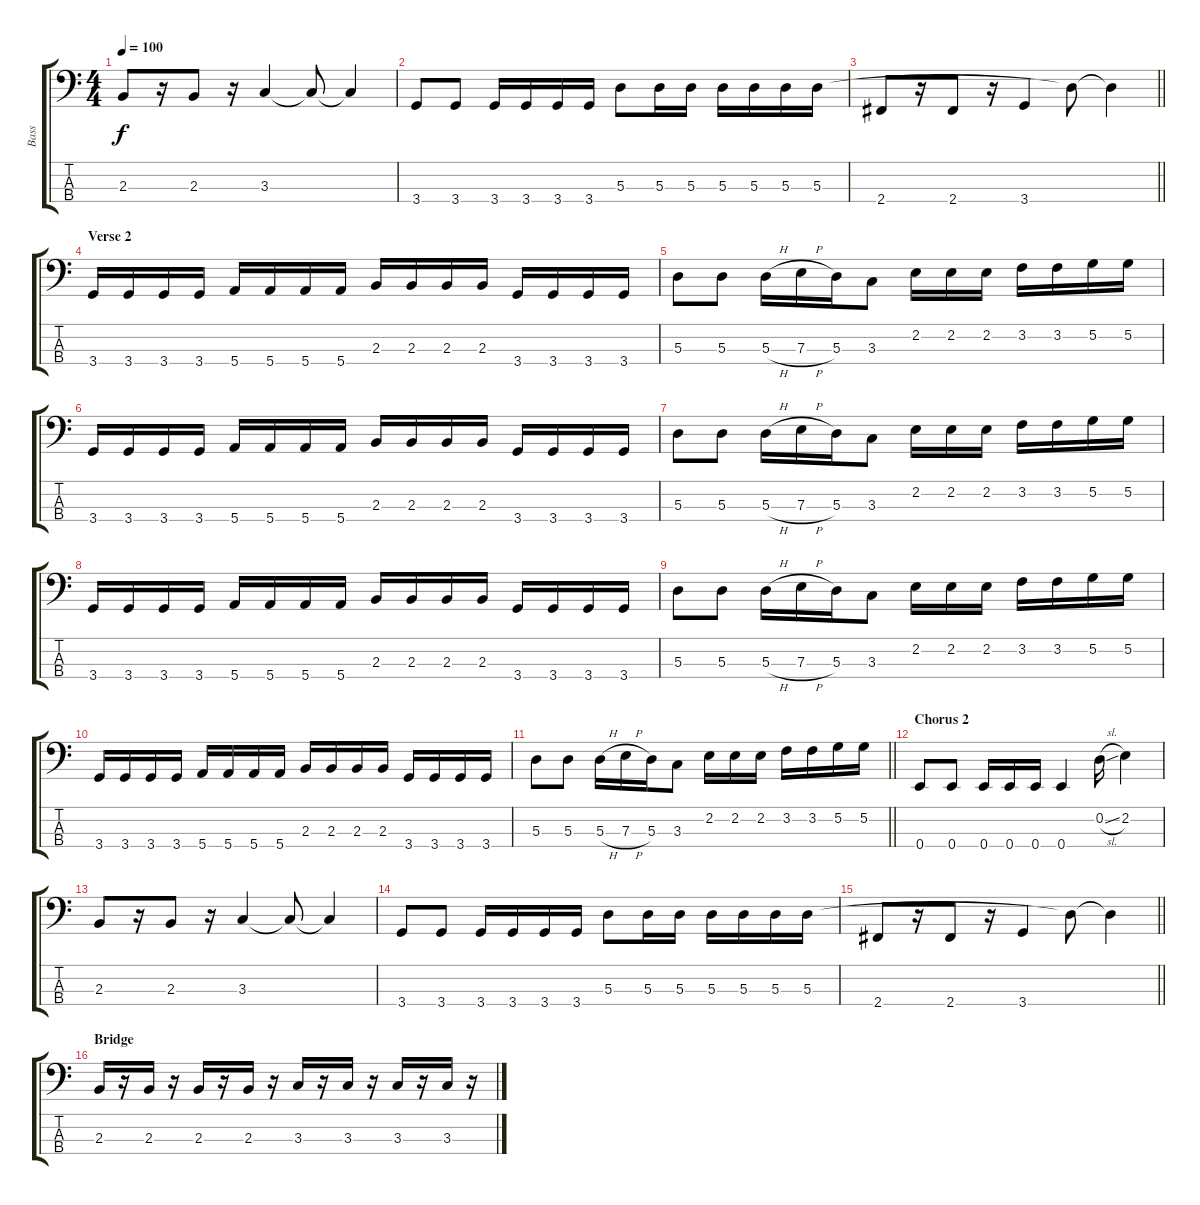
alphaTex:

\track ("Bass" "Bass") {solo instrument electricbassfinger}
\staff {score tabs}
\tuning (G2 D2 A1 E1) {hide}
\ts (4 4)
\tempo 100
\clef f4
\ks c
2.3.8{dy f} r.16 2.3.8 r.16 3.3.4 3.3{t}.8 3.3{t}.4 |
3.4.8 3.4.8 3.4.16 3.4.16 3.4.16 3.4.16 5.3.8 5.3.16 5.3.16 5.3.16 5.3.16 5.3.16 5.3.16 |
\barLineRight lightlight
2.4.8 r.16 2.4.8 r.16 3.4.4 5.3{t}.8 5.3{t}.4 |
\section ("" "Verse 2")
3.4.16 3.4.16 3.4.16 3.4.16 5.4.16 5.4.16 5.4.16 5.4.16 2.3.16 2.3.16 2.3.16 2.3.16 3.4.16 3.4.16 3.4.16 3.4.16 |
5.3.8 5.3.8 5.3{h}.16 7.3{h}.16 5.3.16 3.3.8 2.2.16 2.2.16 2.2.16 3.2.16 3.2.16 5.2.16 5.2.16 |
3.4.16 3.4.16 3.4.16 3.4.16 5.4.16 5.4.16 5.4.16 5.4.16 2.3.16 2.3.16 2.3.16 2.3.16 3.4.16 3.4.16 3.4.16 3.4.16 |
5.3.8 5.3.8 5.3{h}.16 7.3{h}.16 5.3.16 3.3.8 2.2.16 2.2.16 2.2.16 3.2.16 3.2.16 5.2.16 5.2.16 |
3.4.16 3.4.16 3.4.16 3.4.16 5.4.16 5.4.16 5.4.16 5.4.16 2.3.16 2.3.16 2.3.16 2.3.16 3.4.16 3.4.16 3.4.16 3.4.16 |
5.3.8 5.3.8 5.3{h}.16 7.3{h}.16 5.3.16 3.3.8 2.2.16 2.2.16 2.2.16 3.2.16 3.2.16 5.2.16 5.2.16 |
3.4.16 3.4.16 3.4.16 3.4.16 5.4.16 5.4.16 5.4.16 5.4.16 2.3.16 2.3.16 2.3.16 2.3.16 3.4.16 3.4.16 3.4.16 3.4.16 |
\barLineRight lightlight
5.3.8 5.3.8 5.3{h}.16 7.3{h}.16 5.3.16 3.3.8 2.2.16 2.2.16 2.2.16 3.2.16 3.2.16 5.2.16 5.2.16 |
\section ("" "Chorus 2")
0.4.8 0.4.8 0.4.16 0.4.16 0.4.16 0.4.4 0.2{sl}.16 2.2.4 |
2.3.8 r.16 2.3.8 r.16 3.3.4 3.3{t}.8 3.3{t}.4 |
3.4.8 3.4.8 3.4.16 3.4.16 3.4.16 3.4.16 5.3.8 5.3.16 5.3.16 5.3.16 5.3.16 5.3.16 5.3.16 |
\barLineRight lightlight
2.4.8 r.16 2.4.8 r.16 3.4.4 5.3{t}.8 5.3{t}.4 |
\section ("" "Bridge")
2.3.16 r.16 2.3.16 r.16 2.3.16 r.16 2.3.16 r.16 3.3.16 r.16 3.3.16 r.16 3.3.16 r.16 3.3.16 r.16
